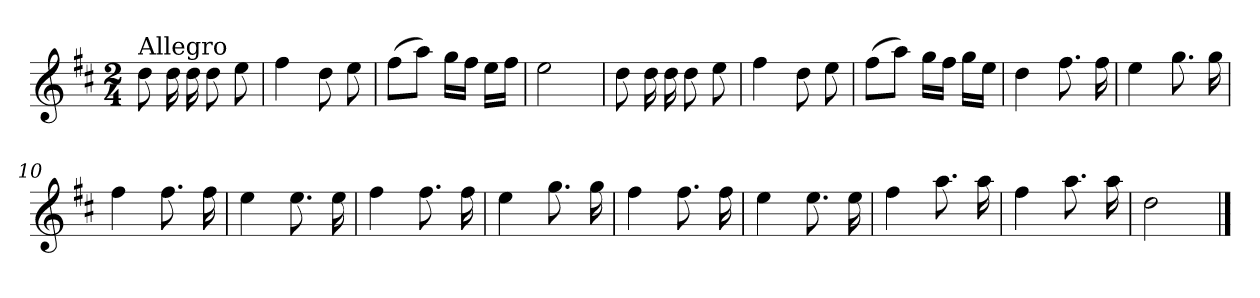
**kern
*part1
*staff1
*clefG2
*k[f#c#]
*D:
*M2/4
=1
!LO:TX:a:t=Allegro
8dd\
16dd\
16dd\
8dd\
8ee\
=2
4ff#\
8dd\
8ee\
=3
(>8ff#\L
8aa\J)
16gg\LL
16ff#\JJ
16ee\LL
16ff#\JJ
=4
2ee\
=5
8dd\
16dd\
16dd\
8dd\
8ee\
=6
4ff#\
8dd\
8ee\
=7
(>8ff#\L
8aa\J)
16gg\LL
16ff#\JJ
16gg\LL
16ee\JJ
=8
4dd\
8.ff#\
16ff#\
!!LO:LB:g=z
=9
4ee\
8.gg\
16gg\
=10
4ff#\
8.ff#\
16ff#\
=11
4ee\
8.ee\
16ee\
=12
4ff#\
8.ff#\
16ff#\
=13
4ee\
8.gg\
16gg\
=14
4ff#\
8.ff#\
16ff#\
=15
4ee\
8.ee\
16ee\
=16
4ff#\
8.aa\
16aa\
=17
4ff#\
8.aa\
16aa\
=18
2dd\
==
*-
